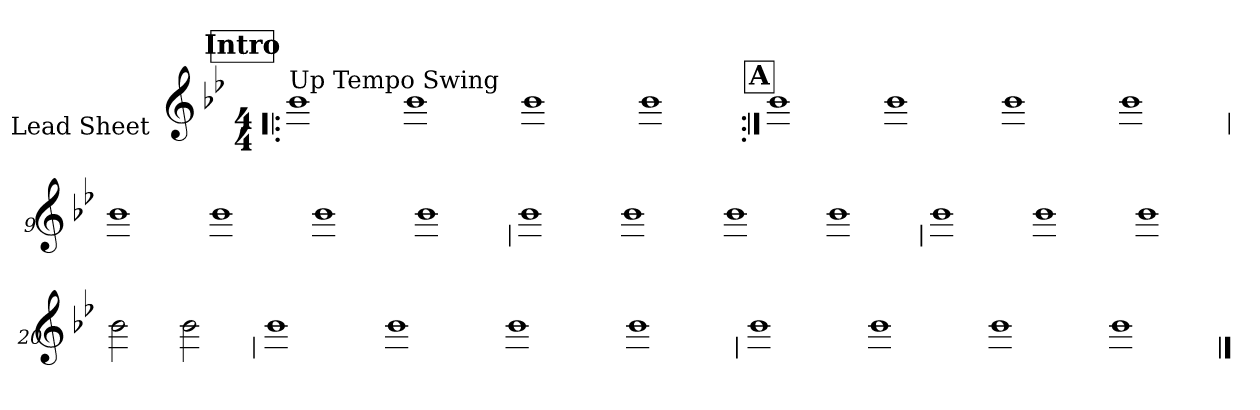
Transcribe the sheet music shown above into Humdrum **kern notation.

**kern
*part1
*staff1
*I"Lead Sheet
*stria0
*clefG2
*k[b-e-]
*g:
*M4/4
!!LO:REH:place=s1:a:t=Intro
=1!|:
!LO:TX:a:t=Up Tempo Swing
1b-
=2-
1b-
=3-
1b-
=4-
1b-
!!LO:LB:g=z
!!LO:REH:place=s1:a:t=A
=5:|!
1b-
=6-
1b-
=7-
1b-
=8-
1b-
!!LO:LB:g=z
=9
1b-
=10-
1b-
=11-
1b-
=12-
1b-
!!LO:LB:g=z
=13
1b-
=14-
1b-
=15-
1b-
=16-
1b-
!!LO:LB:g=z
=17
1b-
=18-
1b-
=19-
1b-
=20-
2b-
2b-
!!LO:LB:g=z
=21
1b-
=22-
1b-
=23-
1b-
=24-
1b-
!!LO:LB:g=z
=25
1b-
=26-
1b-
=27-
1b-
=28-
1b-
==
*-
